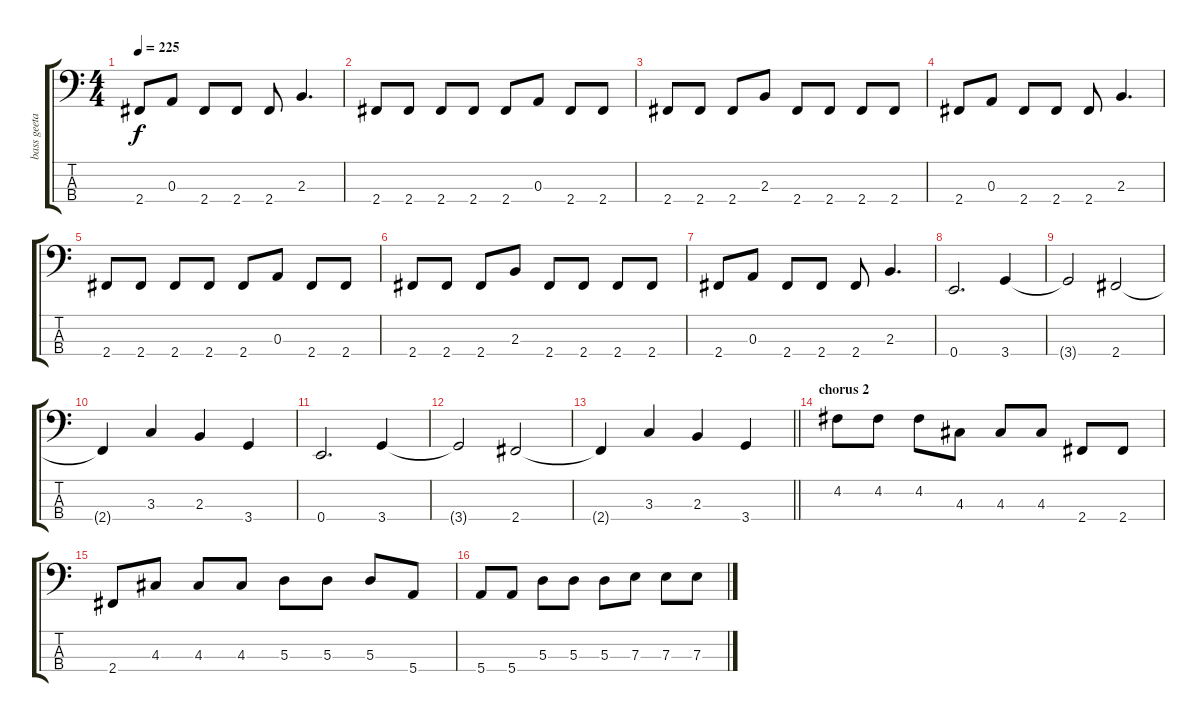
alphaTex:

\track ("bass geetar" "bass geeta") {instrument electricbasspick}
\staff {score tabs}
\tuning (G2 D2 A1 E1) {hide}
\ts (4 4)
\tempo 225
\clef f4
\ks c
2.4.8{dy f} 0.3.8 2.4.8 2.4.8 2.4.8 2.3.4{d} |
2.4.8 2.4.8 2.4.8 2.4.8 2.4.8 0.3.8 2.4.8 2.4.8 |
2.4.8 2.4.8 2.4.8 2.3.8 2.4.8 2.4.8 2.4.8 2.4.8 |
2.4.8 0.3.8 2.4.8 2.4.8 2.4.8 2.3.4{d} |
2.4.8 2.4.8 2.4.8 2.4.8 2.4.8 0.3.8 2.4.8 2.4.8 |
2.4.8 2.4.8 2.4.8 2.3.8 2.4.8 2.4.8 2.4.8 2.4.8 |
2.4.8 0.3.8 2.4.8 2.4.8 2.4.8 2.3.4{d} |
0.4.2{d} 3.4.4 |
3.4{t}.2 2.4.2 |
2.4{t}.4 3.3.4 2.3.4 3.4.4 |
0.4.2{d} 3.4.4 |
3.4{t}.2 2.4.2 |
\barLineRight lightlight
2.4{t}.4 3.3.4 2.3.4 3.4.4 |
\section ("" "chorus 2")
4.2.8 4.2.8 4.2.8 4.3.8 4.3.8 4.3.8 2.4.8 2.4.8 |
2.4.8 4.3.8 4.3.8 4.3.8 5.3.8 5.3.8 5.3.8 5.4.8 |
5.4.8 5.4.8 5.3.8 5.3.8 5.3.8 7.3.8 7.3.8 7.3.8
